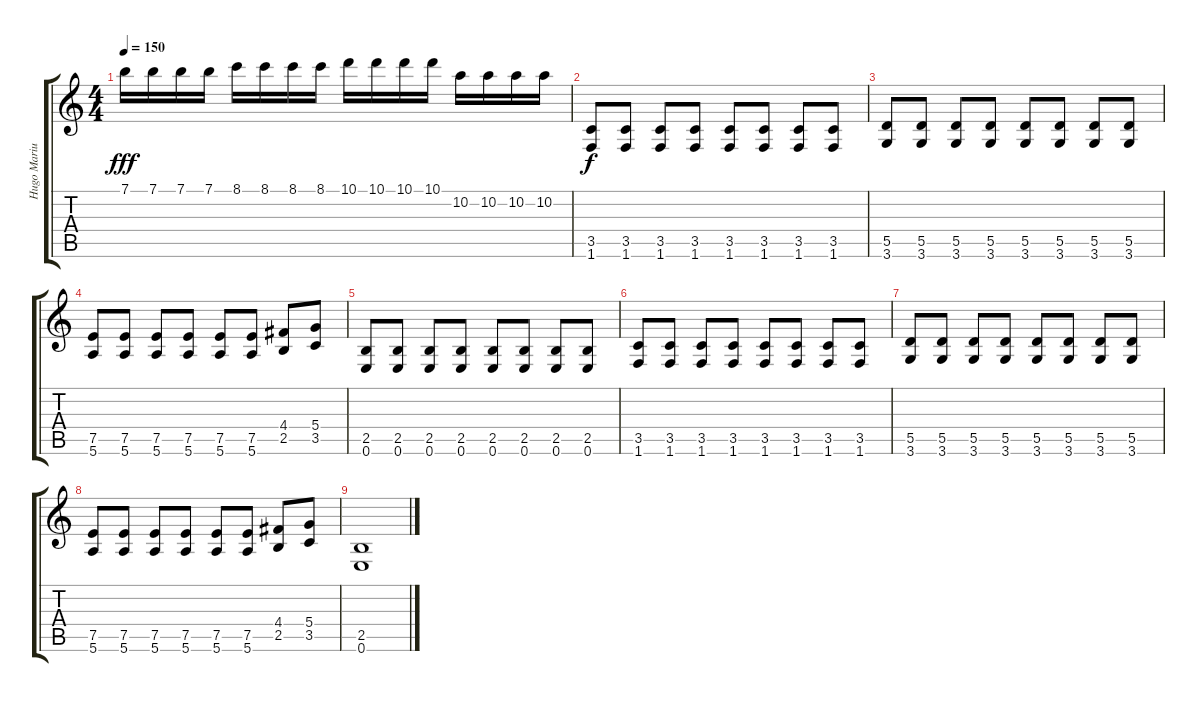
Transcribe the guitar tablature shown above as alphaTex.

\track ("Hugo Mariutti" "Hugo Mariu") {instrument distortionguitar}
\staff {score tabs}
\tuning (E4 B3 G3 D3 A2 E2) {hide}
\ts (4 4)
\tempo 150
\clef g2
\ks c
7.1.16{dy fff} 7.1.16 7.1.16 7.1.16 8.1.16 8.1.16 8.1.16 8.1.16 10.1.16 10.1.16 10.1.16 10.1.16 10.2.16 10.2.16 10.2.16 10.2.16 |
(3.5 1.6).8{dy f} (3.5 1.6).8 (3.5 1.6).8 (3.5 1.6).8 (3.5 1.6).8 (3.5 1.6).8 (3.5 1.6).8 (3.5 1.6).8 |
(5.5 3.6).8 (5.5 3.6).8 (5.5 3.6).8 (5.5 3.6).8 (5.5 3.6).8 (5.5 3.6).8 (5.5 3.6).8 (5.5 3.6).8 |
(7.5 5.6).8 (7.5 5.6).8 (7.5 5.6).8 (7.5 5.6).8 (7.5 5.6).8 (7.5 5.6).8 (4.4 2.5).8 (5.4 3.5).8 |
(2.5 0.6).8 (2.5 0.6).8 (2.5 0.6).8 (2.5 0.6).8 (2.5 0.6).8 (2.5 0.6).8 (2.5 0.6).8 (2.5 0.6).8 |
(3.5 1.6).8 (3.5 1.6).8 (3.5 1.6).8 (3.5 1.6).8 (3.5 1.6).8 (3.5 1.6).8 (3.5 1.6).8 (3.5 1.6).8 |
(5.5 3.6).8 (5.5 3.6).8 (5.5 3.6).8 (5.5 3.6).8 (5.5 3.6).8 (5.5 3.6).8 (5.5 3.6).8 (5.5 3.6).8 |
(7.5 5.6).8 (7.5 5.6).8 (7.5 5.6).8 (7.5 5.6).8 (7.5 5.6).8 (7.5 5.6).8 (4.4 2.5).8 (5.4 3.5).8 |
(2.5 0.6).1
